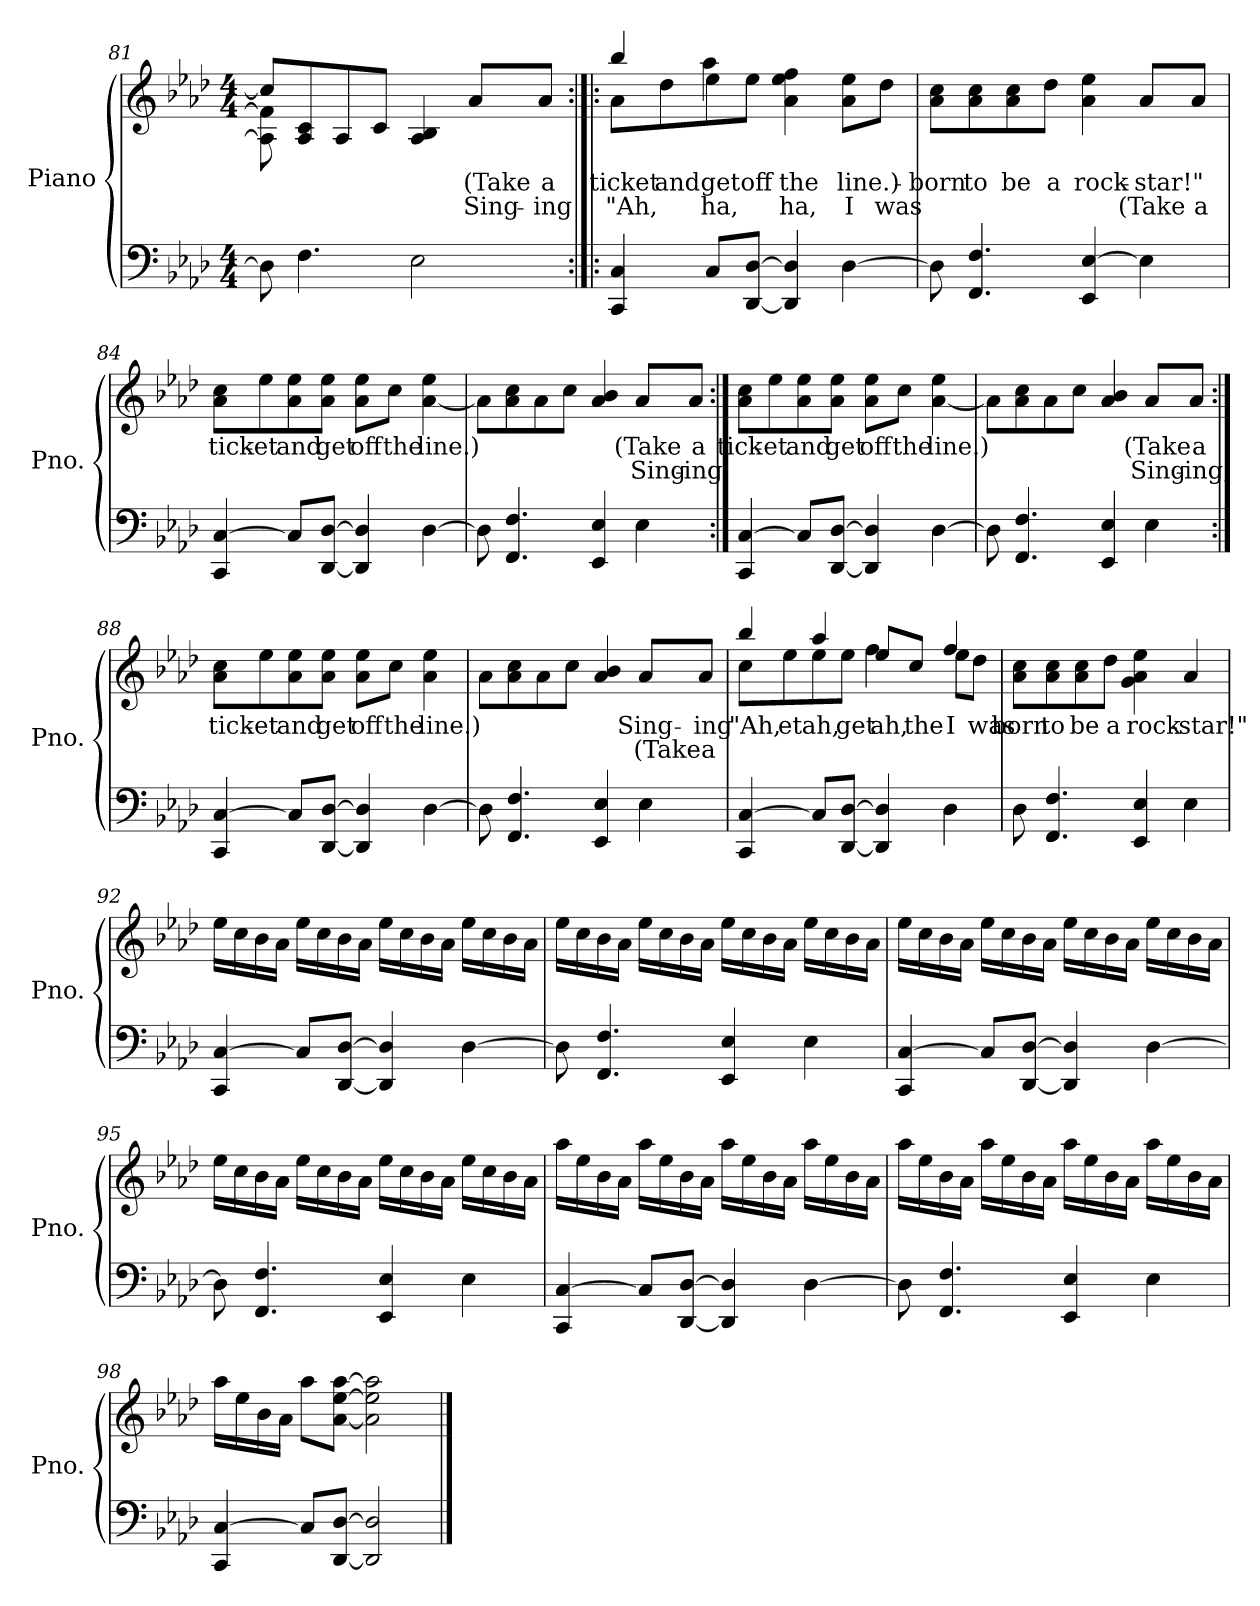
**kern	**kern	**text	**text
*part1	*part1	*part1	*part1
*staff2	*staff1	*staff1	*staff1
*I"Piano	*	*	*
*I'Pno.	*	*	*
*clefF4	*clefG2	*	*
*k[b-e-a-d-]	*k[b-e-a-d-]	*	*
*M4/4	*M4/4	*	*
=81	=81	=81	=81
*	*^	*	*
8D-\]	8cc/L]	8A-\] 8f\]	.	.
4.F\	8A-/ 8c/	2..ryy	.	.
.	8A-/	.	.	.
.	8c/J	.	.	.
2E-\	4A-/ 4B-/	.	.	.
.	8a-/L	.	(Take	Sing-
.	8a-/J	.	a	-ing
!!LO:LB:g=z	!!
=82:|!|:	=82:|!|:	=82:|!|:	=82:|!|:	=82:|!|:
4CC/ 4C/	8a-\L	4bb-/	ticket	"Ah,
.	8dd-\	.	and	.
8C/L	8ee-\	4aa-\	get	ha,
[8DD-/ [8D-/J	8ee-\J	.	off	.
4DD-/] 4D-/]	4a-\ 4ee-\ 4ff\	2ryy	the	ha,
[4D-\	8a-\ 8ee-\L	.	line.)-	I
.	8dd-\J	.	.	was
*	*v	*v	*	*
=83	=83	=83	=83
8D-\]	8a-\ 8cc\L	born	.
4.FF/ 4.F/	8a-\ 8cc\	to	.
.	8a-\ 8cc\	be	.
.	8dd-\J	a	.
4EE-/ [4E-/	4a-\ 4ee-\	rock-	.
4E-\]	8a-/L	-star!"	(Take
.	8a-/J	.	a
=84	=84	=84	=84
4CC/ [4C/	8a-\ 8cc\L	tick-	.
.	8ee-\	-et	.
8C/L]	8a-\ 8ee-\	and	.
[8DD-/ [8D-/J	8a-\ 8ee-\J	get	.
4DD-/] 4D-/]	8a-\ 8ee-\L	off	.
.	8cc\J	the	.
[4D-\	[4a-\ 4ee-\	line.)	.
!!LO:LB:g=z
=85	=85	=85	=85
8D-\]	8a-\L]	.	.
4.FF/ 4.F/	8a-\ 8cc\	.	.
.	8a-\	.	.
.	8cc\J	.	.
4EE-/ 4E-/	4a-/ 4b-/	.	.
4E-\	8a-/L	(Take	Sing-
.	8a-/J	a	-ing,
=86:|!	=86:|!	=86:|!	=86:|!
4CC/ [4C/	8a-\ 8cc\L	tick-	.
.	8ee-\	-et	.
8C/L]	8a-\ 8ee-\	and	.
[8DD-/ [8D-/J	8a-\ 8ee-\J	get	.
4DD-/] 4D-/]	8a-\ 8ee-\L	off	.
.	8cc\J	the	.
[4D-\	[4a-\ 4ee-\	line.)	.
=87	=87	=87	=87
8D-\]	8a-\L]	.	.
4.FF/ 4.F/	8a-\ 8cc\	.	.
.	8a-\	.	.
.	8cc\J	.	.
4EE-/ 4E-/	4a-/ 4b-/	.	.
4E-\	8a-/L	(Take	Sing-
.	8a-/J	a	-ing,
!!LO:LB:g=z
=88:|!	=88:|!	=88:|!	=88:|!
4CC/ [4C/	8a-\ 8cc\L	tick-	.
.	8ee-\	-et	.
8C/L]	8a-\ 8ee-\	and	.
[8DD-/ [8D-/J	8a-\ 8ee-\J	get	.
4DD-/] 4D-/]	8a-\ 8ee-\L	off	.
.	8cc\J	the	.
[4D-\	4a-\ 4ee-\	line.)	.
=89	=89	=89	=89
8D-\]	8a-\L	.	.
4.FF/ 4.F/	8a-\ 8cc\	.	.
.	8a-\	.	.
.	8cc\J	.	.
4EE-/ 4E-/	4a-/ 4b-/	.	.
4E-\	8a-/L	Sing-	(Take
.	8a-/J	-ing	a
=90	=90	=90	=90
*	*^	*	*
4CC/ [4C/	8cc\L	4bb-/	"Ah,	.
.	8ee-\	.	-et	.
8C/L]	8ee-\	4aa-/	ah,	.
[8DD-/ [8D-/J	8ee-\J	.	get	.
4DD-/] 4D-/]	8ee-/L	4ff\	ah,	.
.	8cc/J	.	the	.
4D-\	4ff/	8ee-\L	I	.
.	.	8dd-\J	was	.
*	*v	*v	*	*
!!LO:PB:g=z
=91	=91	=91	=91
8D-\	8a-\ 8cc\L	born	.
4.FF/ 4.F/	8a-\ 8cc\	to	.
.	8a-\ 8cc\	be	.
.	8dd-\J	a	.
4EE-/ 4E-/	4g\ 4a-\ 4ee-\	rock-	.
4E-\	4a-/	-star!"	.
=92	=92	=92	=92
4CC/ [4C/	16ee-\LL	.	.
.	16cc\	.	.
.	16b-\	.	.
.	16a-\JJ	.	.
8C/L]	16ee-\LL	.	.
.	16cc\	.	.
[8DD-/ [8D-/J	16b-\	.	.
.	16a-\JJ	.	.
4DD-/] 4D-/]	16ee-\LL	.	.
.	16cc\	.	.
.	16b-\	.	.
.	16a-\JJ	.	.
[4D-\	16ee-\LL	.	.
.	16cc\	.	.
.	16b-\	.	.
.	16a-\JJ	.	.
=93	=93	=93	=93
8D-\]	16ee-\LL	.	.
.	16cc\	.	.
4.FF/ 4.F/	16b-\	.	.
.	16a-\JJ	.	.
.	16ee-\LL	.	.
.	16cc\	.	.
.	16b-\	.	.
.	16a-\JJ	.	.
4EE-/ 4E-/	16ee-\LL	.	.
.	16cc\	.	.
.	16b-\	.	.
.	16a-\JJ	.	.
4E-\	16ee-\LL	.	.
.	16cc\	.	.
.	16b-\	.	.
.	16a-\JJ	.	.
!!LO:LB:g=z
=94	=94	=94	=94
4CC/ [4C/	16ee-\LL	.	.
.	16cc\	.	.
.	16b-\	.	.
.	16a-\JJ	.	.
8C/L]	16ee-\LL	.	.
.	16cc\	.	.
[8DD-/ [8D-/J	16b-\	.	.
.	16a-\JJ	.	.
4DD-/] 4D-/]	16ee-\LL	.	.
.	16cc\	.	.
.	16b-\	.	.
.	16a-\JJ	.	.
[4D-\	16ee-\LL	.	.
.	16cc\	.	.
.	16b-\	.	.
.	16a-\JJ	.	.
=95	=95	=95	=95
8D-\]	16ee-\LL	.	.
.	16cc\	.	.
4.FF/ 4.F/	16b-\	.	.
.	16a-\JJ	.	.
.	16ee-\LL	.	.
.	16cc\	.	.
.	16b-\	.	.
.	16a-\JJ	.	.
4EE-/ 4E-/	16ee-\LL	.	.
.	16cc\	.	.
.	16b-\	.	.
.	16a-\JJ	.	.
4E-\	16ee-\LL	.	.
.	16cc\	.	.
.	16b-\	.	.
.	16a-\JJ	.	.
!!LO:LB:g=z
=96	=96	=96	=96
4CC/ [4C/	16aa-\LL	.	.
.	16ee-\	.	.
.	16b-\	.	.
.	16a-\JJ	.	.
8C/L]	16aa-\LL	.	.
.	16ee-\	.	.
[8DD-/ [8D-/J	16b-\	.	.
.	16a-\JJ	.	.
4DD-/] 4D-/]	16aa-\LL	.	.
.	16ee-\	.	.
.	16b-\	.	.
.	16a-\JJ	.	.
[4D-\	16aa-\LL	.	.
.	16ee-\	.	.
.	16b-\	.	.
.	16a-\JJ	.	.
=97	=97	=97	=97
8D-\]	16aa-\LL	.	.
.	16ee-\	.	.
4.FF/ 4.F/	16b-\	.	.
.	16a-\JJ	.	.
.	16aa-\LL	.	.
.	16ee-\	.	.
.	16b-\	.	.
.	16a-\JJ	.	.
4EE-/ 4E-/	16aa-\LL	.	.
.	16ee-\	.	.
.	16b-\	.	.
.	16a-\JJ	.	.
4E-\	16aa-\LL	.	.
.	16ee-\	.	.
.	16b-\	.	.
.	16a-\JJ	.	.
=98	=98	=98	=98
4CC/ [4C/	16aa-\LL	.	.
.	16ee-\	.	.
.	16b-\	.	.
.	16a-\JJ	.	.
8C/L]	8aa-\L	.	.
[8DD-/ [8D-/J	[8a-\ [8ee-\ [8aa-\J	.	.
2DD-/] 2D-/]	2a-\] 2ee-\] 2aa-\]	.	.
==	==	==	==
*-	*-	*-	*-
